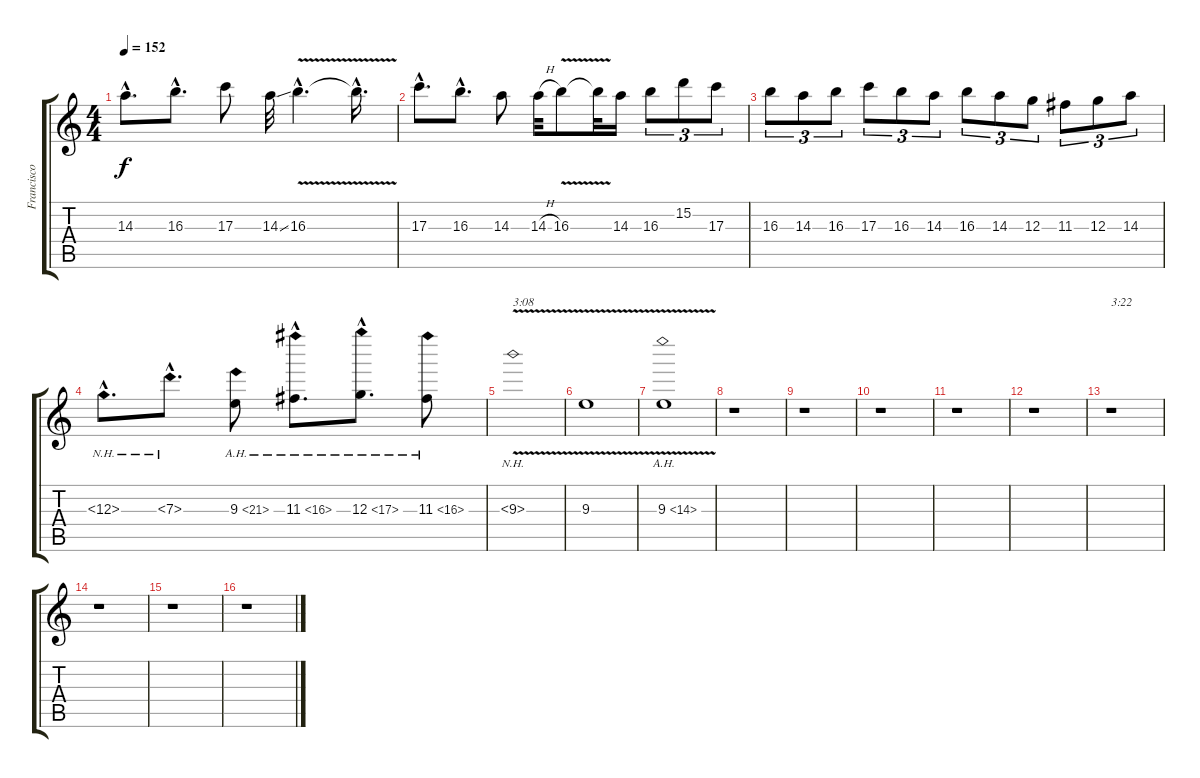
\track ("Francisco \"Tony Hawks\" Cresp" "Francisco ") {instrument overdrivenguitar}
\staff {score tabs}
\tuning (E4 B3 G3 D3 A2 E2) {hide}
\ts (4 4)
\tempo 152
\clef g2
\ks c
14.3{hac}.8{d dy f} 16.3{hac}.8{d} 17.3.8 14.3{ss}.32 16.3{v hac}.4{d} 16.3{hac t}.16{d} |
17.3{hac}.8{d} 16.3{hac}.8{d} 14.3.8 14.3{h}.32 16.3{v}.8 16.3{t}.32 14.3.16 16.3.8{tu (3 2)} 15.2.8{tu (3 2)} 17.3.8{tu (3 2)} |
16.3.8{tu (3 2)} 14.3.8{tu (3 2)} 16.3.8{tu (3 2)} 17.3.8{tu (3 2)} 16.3.8{tu (3 2)} 14.3.8{tu (3 2)} 16.3.8{tu (3 2)} 14.3.8{tu (3 2)} 12.3.8{tu (3 2)} 11.3.8{tu (3 2)} 12.3.8{tu (3 2)} 14.3.8{tu (3 2)} |
12.3{nh hac}.8{d} 7.3{nh hac}.8{d} 9.3{ah 12}.8 11.3{ah 5 hac}.8{d} 12.3{ah 5 hac}.8{d} 11.3{ah 5}.8 |
9.3{nh v}.1{txt "3:08"} |
9.3{v}.1{volume 11} |
9.3{ah 5 v}.1{volume 9} |
r.1{volume 16} |
r.1 |
r.1 |
r.1 |
r.1 |
r.1{txt "3:22"} |
r.1 |
r.1 |
r.1
